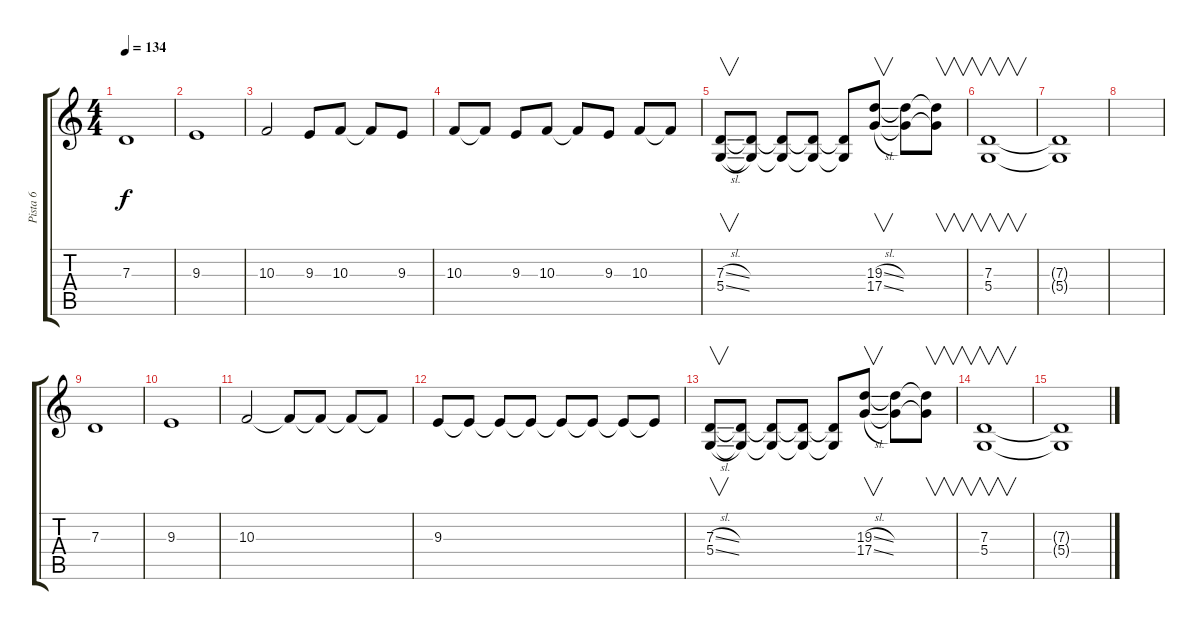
\track ("Pista 6" "Pista 6") {instrument electricpiano1}
\staff {score tabs}
\tuning (E4 B3 G3 D3 A2 E2) {hide}
\ts (4 4)
\tempo 134
\clef g2
\ks c
7.3.1{dy f} |
9.3.1 |
10.3.2 9.3.8 10.3.8 10.3{t}.8 9.3.8 |
10.3.8 10.3{t}.8 9.3.8 10.3.8 10.3{t}.8 9.3.8 10.3.8 10.3{t}.8 |
(7.3{sl} 5.4{sl}).8{v} (7.3{t} 5.4{t}).8 (7.3{t} 5.4{t}).8 (7.3{t} 5.4{t}).8 (7.3{t} 5.4{t}).8 (19.3{sl} 17.4{sl}).8{v} (19.3{t} 17.4{t}).8 (19.3{t} 17.4{t}).8{v} |
(7.3 5.4).1{v} |
(7.3{t} 5.4{t}).1 |
|
7.3.1{volume 9} |
9.3.1 |
10.3.2 10.3{t}.8 10.3{t}.8 10.3{t}.8 10.3{t}.8 |
9.3.8 9.3{t}.8 9.3{t}.8 9.3{t}.8 9.3{t}.8 9.3{t}.8 9.3{t}.8 9.3{t}.8 |
(7.3{sl} 5.4{sl}).8{v} (7.3{t} 5.4{t}).8 (7.3{t} 5.4{t}).8 (7.3{t} 5.4{t}).8 (7.3{t} 5.4{t}).8 (19.3{sl} 17.4{sl}).8{v} (19.3{t} 17.4{t}).8 (19.3{t} 17.4{t}).8{v} |
(7.3 5.4).1{v volume 5} |
(7.3{t} 5.4{t}).1
